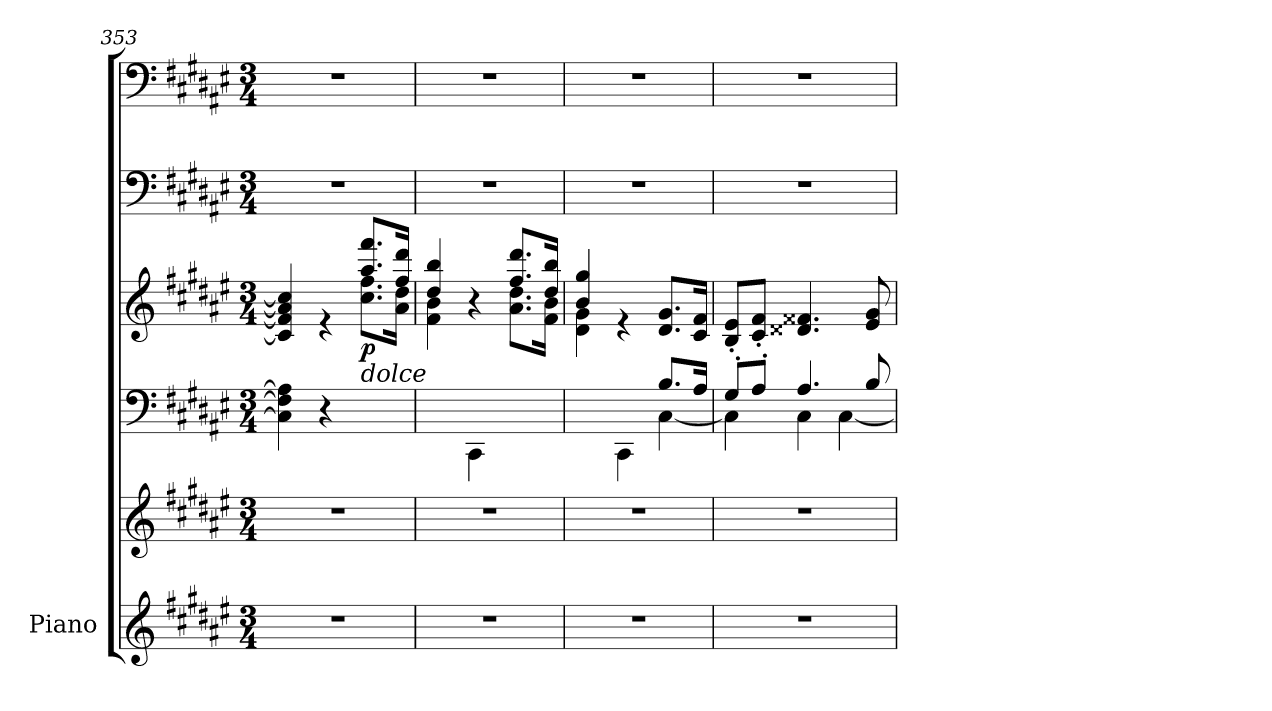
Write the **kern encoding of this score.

**kern	**kern	**kern	**kern	**kern	**kern	**dynam
*part1	*part1	*part1	*part1	*part1	*part1	*part1
*staff6	*staff5	*staff4	*staff3	*staff2	*staff1	*staff1/2/3/4/5/6
*I"Piano	*	*	*	*	*	*
*I'Pno.	*	*	*	*	*	*
!!LO:LB:g=z
*clefG2	*clefG2	*clefF4	*clefG2	*clefF4	*clefF4	*
*k[f#c#g#d#a#e#]	*k[f#c#g#d#a#e#]	*k[f#c#g#d#a#e#]	*k[f#c#g#d#a#e#]	*k[f#c#g#d#a#e#]	*k[f#c#g#d#a#e#]	*
*M3/4	*M3/4	*M3/4	*M3/4	*M3/4	*M3/4	*
=353	=353	=353	=353	=353	=353	=353
*	*	*	*^	*	*	*
2.r	2.r	4C#\] 4F#\] 4A#\]	2ryy	4c#/] 4f#/] 4a#/] 4cc#/]	2.r	2.r	.
.	.	4r	.	4re	.	.	.
!	!	!LO:TX:a:i:t=dolce	!	!	!	!	!
!	!	!	!	!	!	!	!LO:DY:b=3
.	.	4ryy	8.cc#\ 8.ff#\L	8.aa#/ 8.fff#/L	.	.	p
.	.	.	16a#\ 16dd#\Jk	16ff#/ 16ddd#/Jk	.	.	.
=354	=354	=354	=354	=354	=354	=354	=354
2.r	2.r	4ryy	4f#\ 4b\	4dd#/ 4bb/	2.r	2.r	.
.	.	4CC#\	4ryy	4r	.	.	.
.	.	4ryy	8.a#\ 8.dd#\L	8.ff#/ 8.ddd#/L	.	.	.
.	.	.	16f#\ 16b\Jk	16dd#/ 16bb/Jk	.	.	.
=355	=355	=355	=355	=355	=355	=355	=355
*	*	*^	*	*	*	*	*
2.r	2.r	4ryy	4ryy	4d#\ 4g#\	4b/ 4gg#/	2.r	2.r	.
.	.	4ryy	4CC#\	2ryy	4re	.	.	.
.	.	8.B/L	[4C#\	.	8.d#/ 8.g#/L	.	.	.
.	.	16A#/Jk	.	.	16c#/ 16f#/Jk	.	.	.
*	*	*	*	*v	*v	*	*	*
=356	=356	=356	=356	=356	=356	=356	=356
*	*	*	*	*	*	*MM60	*
2.r	2.r	8G#'/L	4C#\]	8B/' 8e#/'L	2.r	2.r	.
.	.	8A#'/J	.	8c#/' 8f#/'J	.	.	.
.	.	4.A#/	4C#\	4.d##X/ 4.f##X/	.	.	.
.	.	.	[4C#\	.	.	.	.
.	.	8B/	.	8e#/ 8g#/	.	.	.
*	*	*v	*v	*	*	*	*
=	=	=	=	=	=	=
*-	*-	*-	*-	*-	*-	*-
